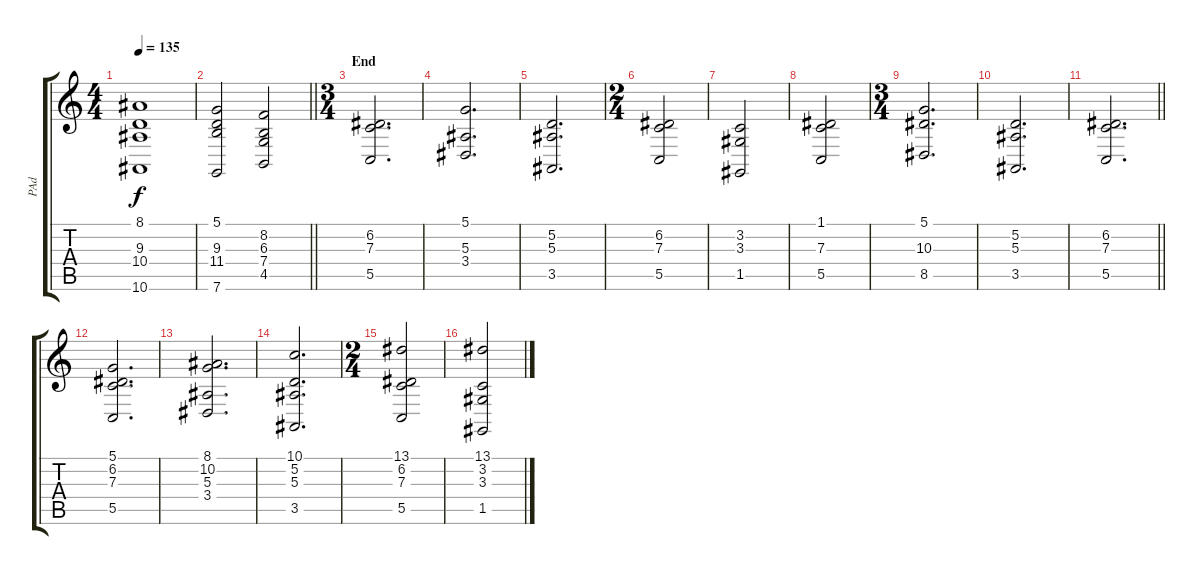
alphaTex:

\track ("PAd" "PAd") {instrument pad7halo}
\staff {score tabs}
\tuning (D4 A3 F3 C3 G2 C2) {hide}
\ts (4 4)
\tempo 135
\clef g2
\ks c
(8.1 9.3 10.4 10.6).1{dy f} |
\barLineRight lightlight
(5.1 9.3 11.4 7.6).2 (8.2 6.3 7.4 4.5).2 |
\ts (3 4)
\section ("" "End")
(6.2 7.3 5.5).2{d} |
(5.1 5.3 3.4).2{d} |
(5.2 5.3 3.5).2{d} |
\ts (2 4)
(6.2 7.3 5.5).2 |
(3.2 3.3 1.5).2 |
(1.1 7.3 5.5).2 |
\ts (3 4)
(5.1 10.3 8.5).2{d} |
(5.2 5.3 3.5).2{d} |
\barLineRight lightlight
(6.2 7.3 5.5).2{d} |
(5.1 6.2 7.3 5.5).2{d} |
(8.1 10.2 5.3 3.4).2{d} |
(10.1 5.2 5.3 3.5).2{d} |
\ts (2 4)
(13.1 6.2 7.3 5.5).2 |
(13.1 3.2 3.3 1.5).2
